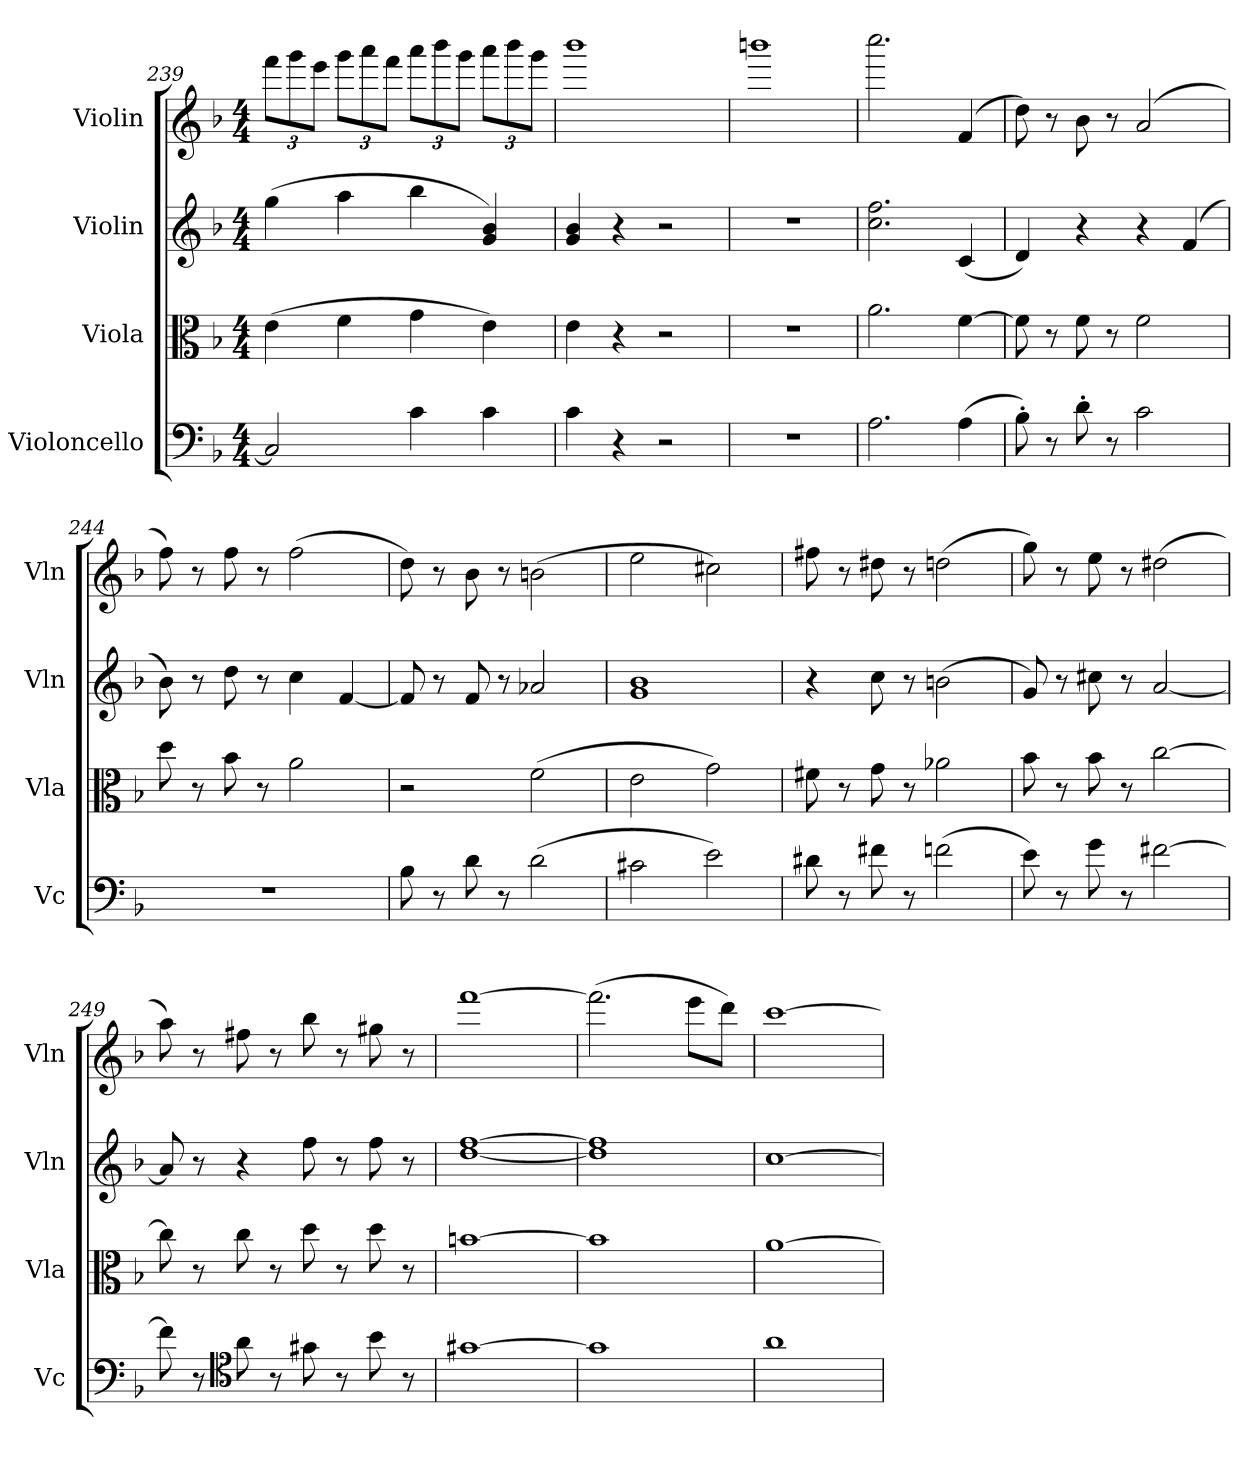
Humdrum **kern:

**kern	**kern	**kern	**kern
*part4	*part3	*part2	*part1
*staff4	*staff3	*staff2	*staff1
*I"Violoncello	*I"Viola	*I"Violin	*I"Violin
*I'Vc	*I'Vla	*I'Vln	*I'Vln
*clefF4	*clefC3	*clefG2	*clefG2
*k[b-]	*k[b-]	*k[b-]	*k[b-]
*M4/4	*M4/4	*M4/4	*M4/4
=239	=239	=239	=239
2C/]	(4e\	(4gg\	12fff\L
.	.	.	12ggg\
.	.	.	12eee\J
.	4f\	4aa\	12ggg\L
.	.	.	12aaa\
.	.	.	12fff\J
4c\	4g\	4bb-\	12aaa\L
.	.	.	12bbb-\
.	.	.	12ggg\J
4c\	4e\)	4g/ 4b-/)	12aaa\L
.	.	.	12bbb-\
.	.	.	12ggg\J
=240	=240	=240	=240
4c\	4e\	4g/ 4b-/	1bbb-
4r	4r	4r	.
2r	2r	2r	.
=241	=241	=241	=241
1r	1r	1r	1bbbn
=242	=242	=242	=242
2.A\	2.a\	2.cc\ 2.ff\	2.cccc\
(4A\	[4f\	(4c/	(4f/
=243	=243	=243	=243
8B-'\)	8f\]	4d/)	8dd\)
8r	8r	.	8r
8d'\	8f\	4r	8b-\
8r	8r	.	8r
2c\	2f\	4r	(2a/
.	.	(4f/	.
=244	=244	=244	=244
1r	8dd\	8b-\)	8ff\)
.	8r	8r	8r
.	8b-\	8dd\	8ff\
.	8r	8r	8r
.	2a\	4cc\	(2ff\
.	.	[4f/	.
=245	=245	=245	=245
8B-\	2r	8f/]	8dd\)
8r	.	8r	8r
8d\	.	8f/	8b-\
8r	.	8r	8r
(2d\	(2f\	2a-X/	(2bn\
=246	=246	=246	=246
2c#X\	2e\	1g 1b-	2ee\
2e\)	2g\)	.	2cc#X\)
=247	=247	=247	=247
8d#X\	8f#X\	4r	8ff#X\
8r	8r	.	8r
8f#X\	8g\	8cc\	8dd#X\
8r	8r	8r	8r
(2fn\	2a-X\	(2bn\	(2ddn\
=248	=248	=248	=248
8e\)	8b-\	8g/)	8gg\)
8r	8r	8r	8r
8g\	8b-\	8cc#X\	8ee\
8r	8r	8r	8r
[2f#X\	[2cc\	[2a/	(2dd#X\
=249	=249	=249	=249
8f#\]	8cc\]	8a/]	8aa\)
8r	8r	8r	8r
*clefC4	*	*	*
8a\	8cc\	4r	8ff#X\
8r	8r	.	8r
8g#X\	8dd\	8ff\	8bb-\
8r	8r	8r	8r
8b-\	8dd\	8ff\	8gg#X\
8r	8r	8r	8r
=250	=250	=250	=250
[1g#X	[1bn	[1dd [1ff	[1fff
=251	=251	=251	=251
1g#]	1b]	1dd] 1ff]	(2.fff\]
.	.	.	8eee\L
.	.	.	8ddd\J)
=252	=252	=252	=252
1a	[1a	[1cc	[1ccc
=	=	=	=
*-	*-	*-	*-
